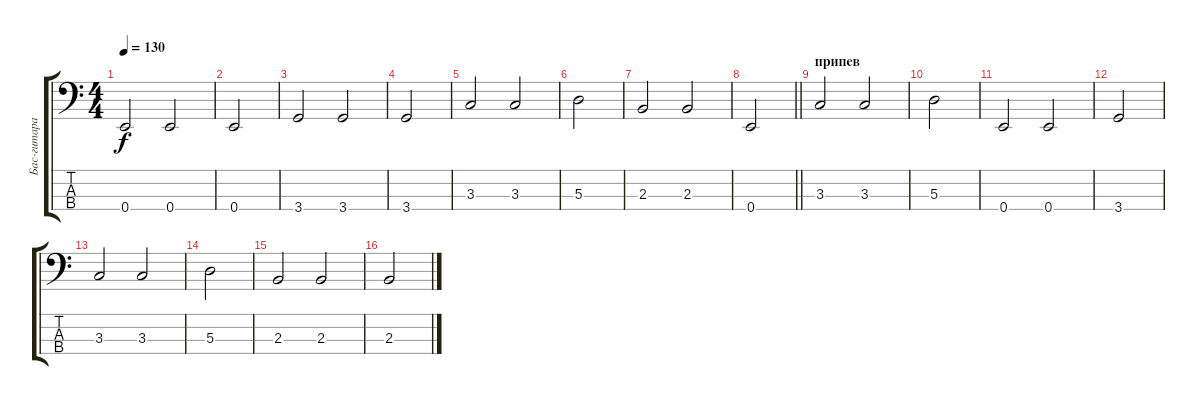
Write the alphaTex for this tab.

\track ("Бас-гитара" "Бас-гитара") {instrument electricbasspick}
\staff {score tabs}
\tuning (G2 D2 A1 E1) {hide}
\ts (4 4)
\tempo 130
\clef f4
\ks c
0.4.2{dy f} 0.4.2 |
0.4.2 |
3.4.2 3.4.2 |
3.4.2 |
3.3.2 3.3.2 |
5.3.2 |
2.3.2 2.3.2 |
\barLineRight lightlight
0.4.2 |
\section ("" "припев")
3.3.2 3.3.2 |
5.3.2 |
0.4.2 0.4.2 |
3.4.2 |
3.3.2 3.3.2 |
5.3.2 |
2.3.2 2.3.2 |
2.3.2
